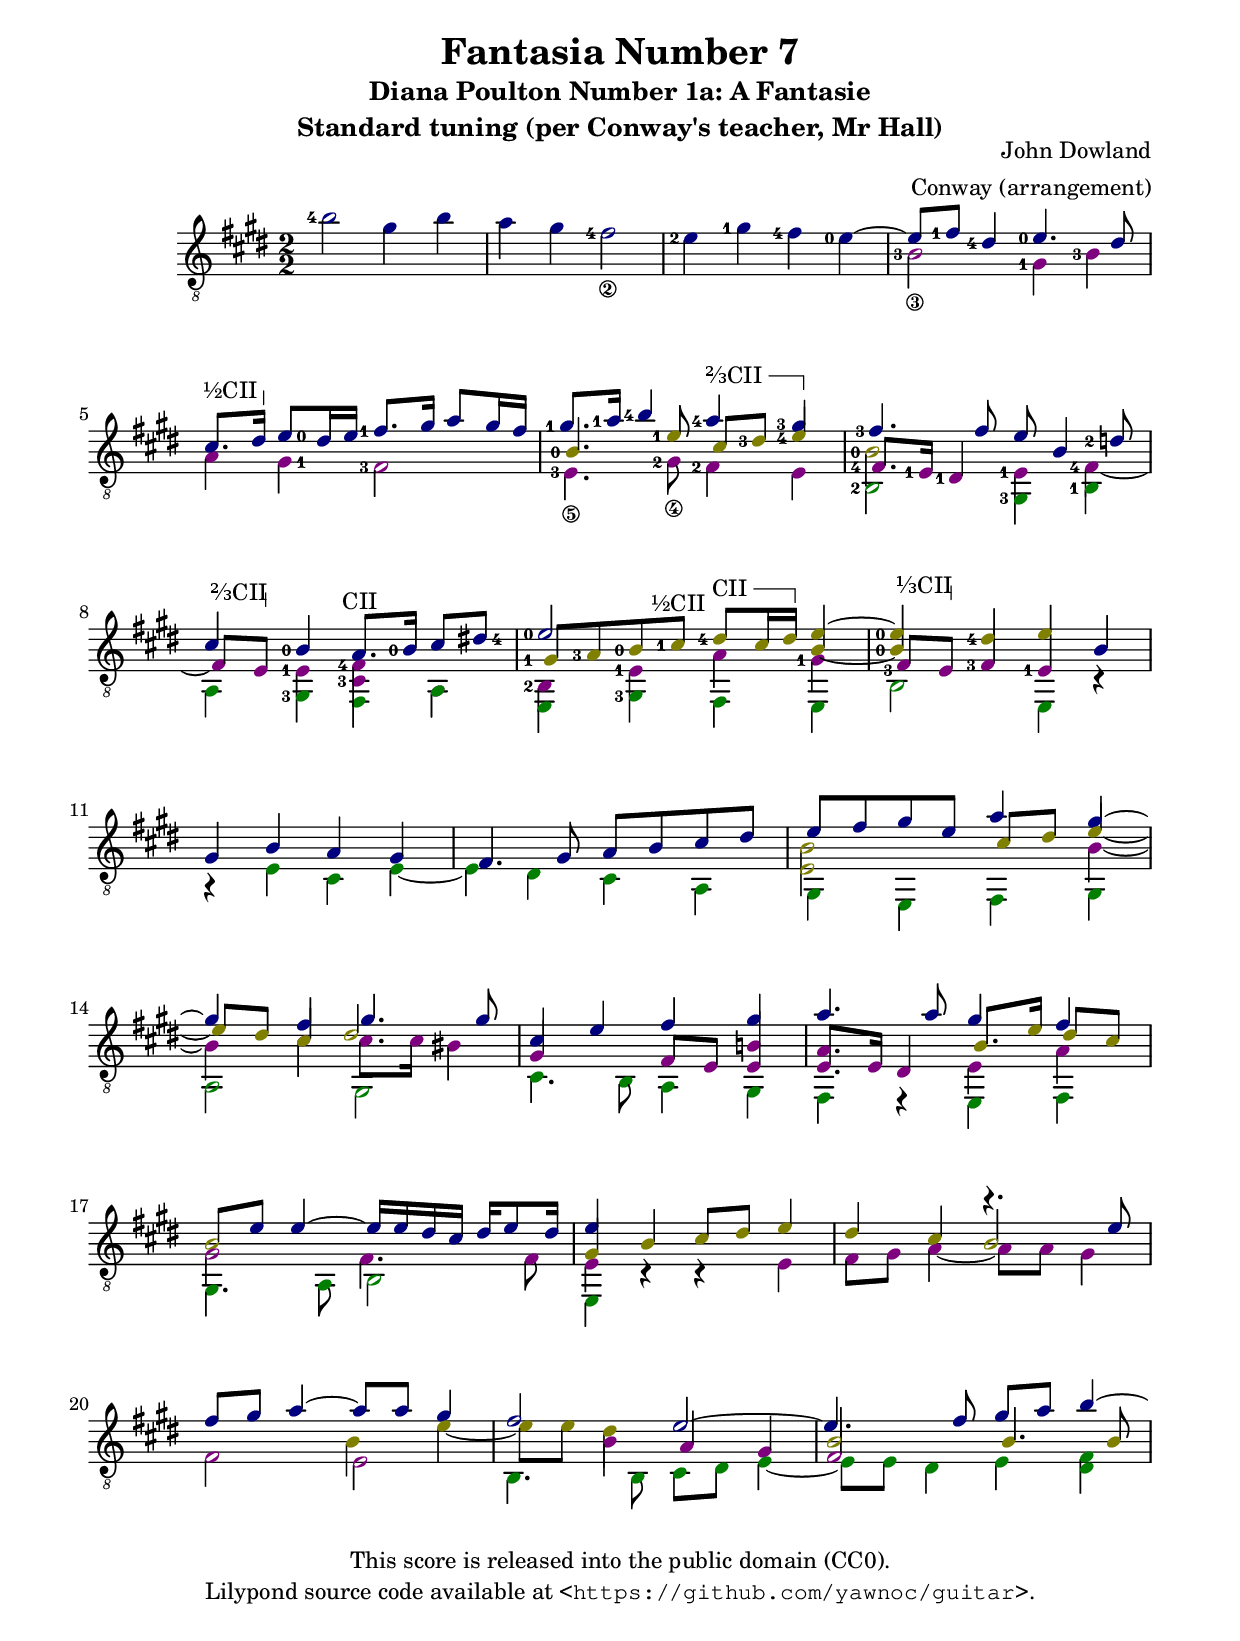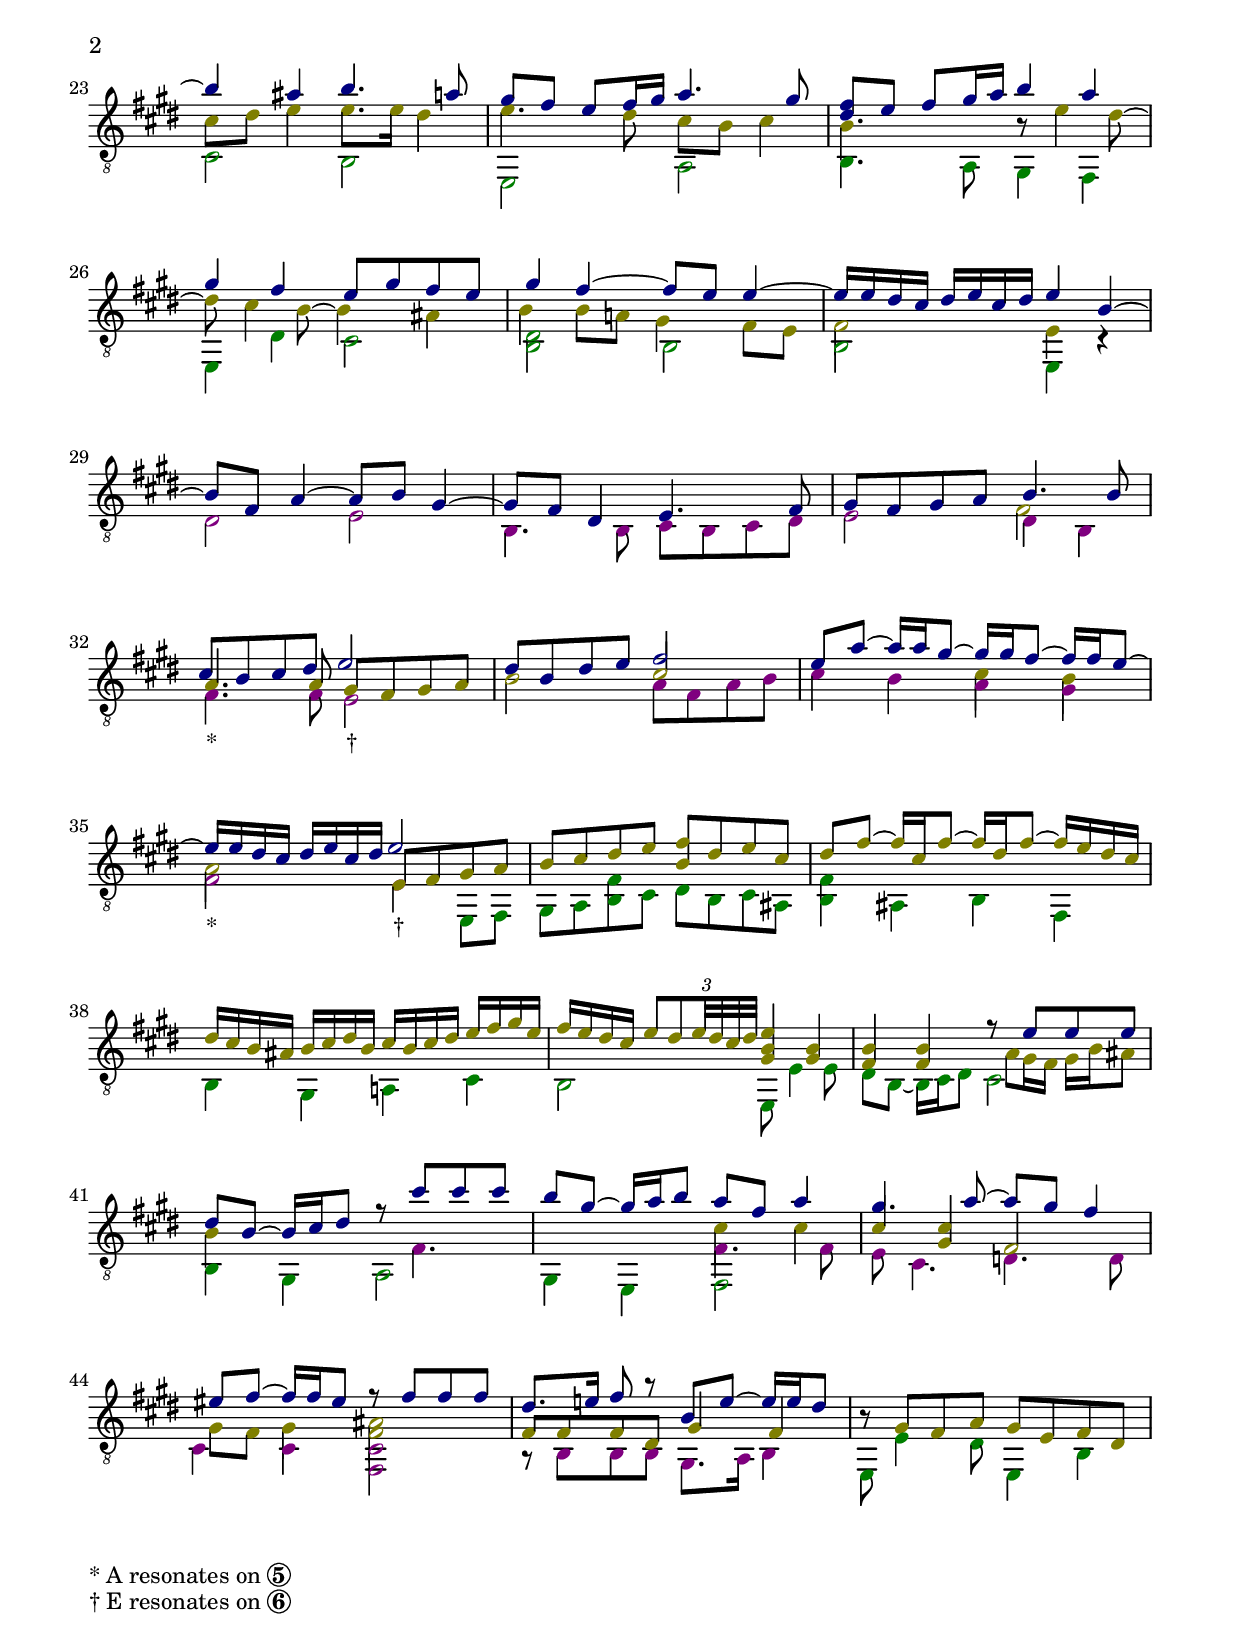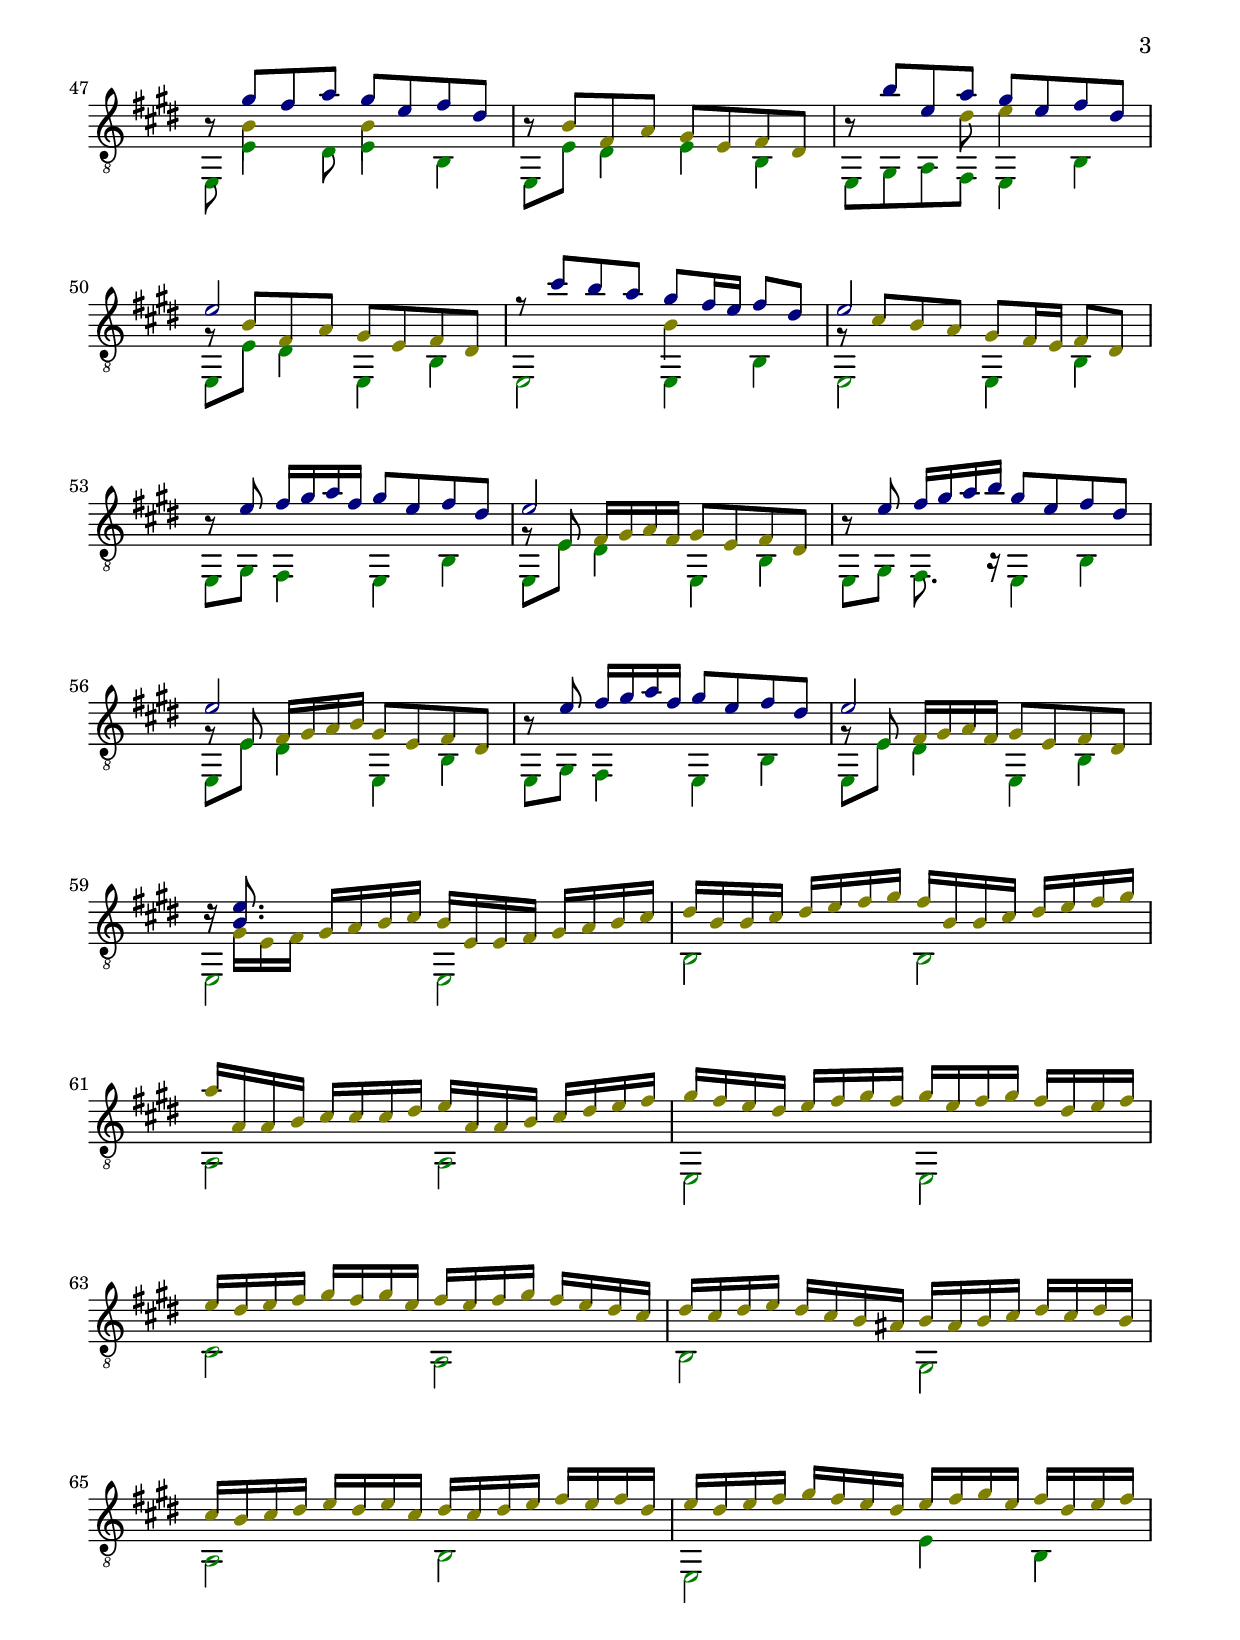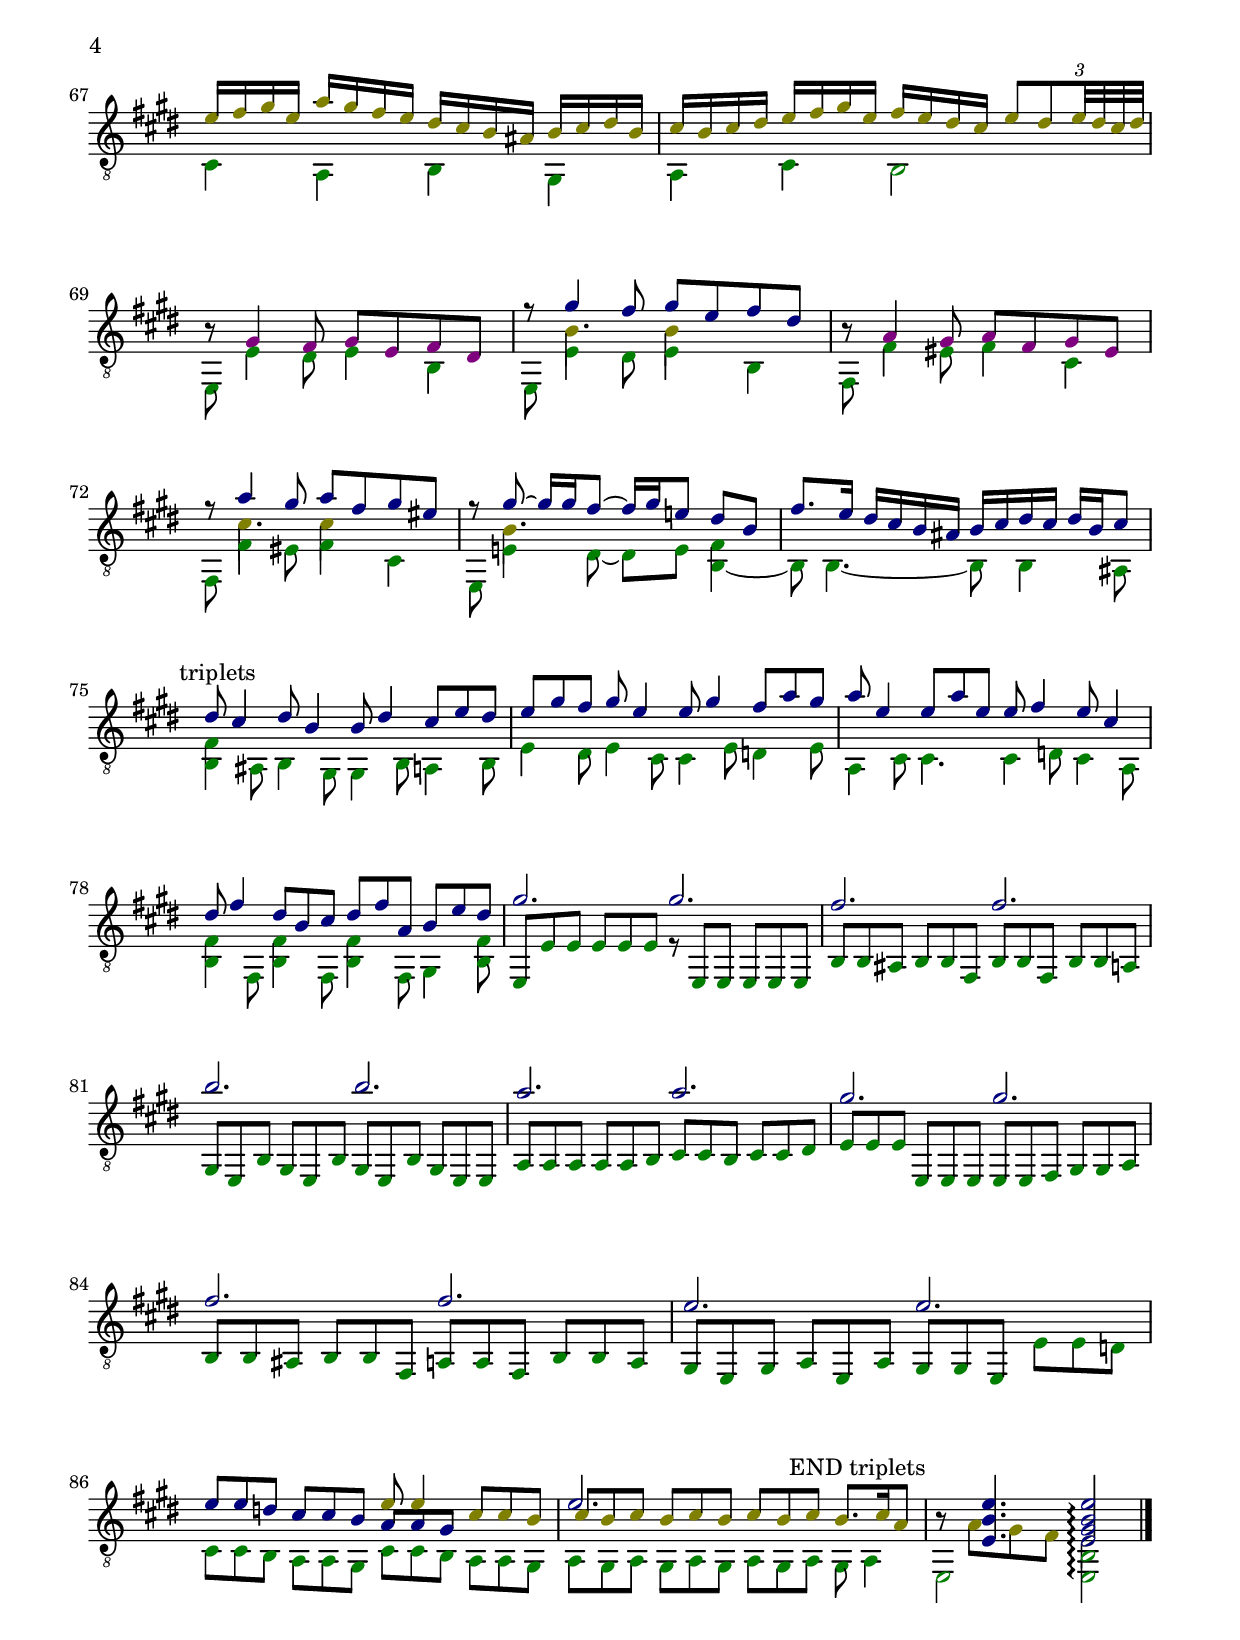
\version "2.18.2"


%%%%%%%%%%%%%%%%%%%%%%%%%%%%%%%%%%%%%%%%%%%%%%%%%%%%%%%%%%%%%%%%
% General
%%%%%%%%%%%%%%%%%%%%%%%%%%%%%%%%%%%%%%%%%%%%%%%%%%%%%%%%%%%%%%%%

\paper {
  top-margin = 1.5\cm
  left-margin = 1.5\cm
  right-margin = 1.5\cm
  bottom-margin = 1.5\cm
  ragged-last-bottom = ##f
  footnote-separator-markup = \markup { \vspace #1.5 }
}

globalSettings = {
  \accidentalStyle modern
  \compressFullBarRests
  \mergeDifferentlyHeadedOn
  \mergeDifferentlyDottedOn
  \numericTimeSignature
  \pointAndClickOff
  \override TextScript.extra-offset = #'(0 . 0.7)
  \override Score.FootnoteItem.annotation-line = ##f
}

origin-url = "https://github.com/yawnoc/guitar"

\header {
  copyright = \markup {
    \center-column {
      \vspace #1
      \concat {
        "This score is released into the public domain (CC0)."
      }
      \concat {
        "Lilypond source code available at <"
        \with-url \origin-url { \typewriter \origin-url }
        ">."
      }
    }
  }
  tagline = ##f
}

triplet = #(define-music-function
  (parser location music) (ly:music?)
  #{
    \tuplet 3/2 { $music }
  #}
)

tripletDuple = #(define-music-function
  (parser location music) (ly:music?)
  #{
    \tuplet 6/4 { $music }
  #}
)

overrideBeamedStemLengths = #(define-scheme-function
  (parser location lengths) (list?)
  #{
    \override Stem.details.beamed-lengths = $lengths
  #}
)
revertBeamedStemLengths = { \revert Stem.details.beamed-lengths }

overrideBeamVerticalPositions = #(define-scheme-function
  (parser location positions) (pair?)
  #{
    \override Beam.positions = $positions
  #}
)

%%%%%%%%%%%%%%%%%%%%%%%%%%%%%%%%%%%%%%%%%%%%%%%%%%%%%%%%%%%%%%%%
% Semantic bar lines
%%%%%%%%%%%%%%%%%%%%%%%%%%%%%%%%%%%%%%%%%%%%%%%%%%%%%%%%%%%%%%%%

barLineGoto = { \bar "||" }
barLineKeyChange = { \bar "||" }
barLineEnd = { \bar "|." }

%%%%%%%%%%%%%%%%%%%%%%%%%%%%%%%%%%%%%%%%%%%%%%%%%%%%%%%%%%%%%%%%
% Guitar notation
%%%%%%%%%%%%%%%%%%%%%%%%%%%%%%%%%%%%%%%%%%%%%%%%%%%%%%%%%%%%%%%%

stringNumbersAbove = { \set stringNumberOrientations = #'(up) }
stringNumbersBelow = { \set stringNumberOrientations = #'(down) }

fingeringAbove = { \set fingeringOrientations = #'(up) }
fingeringBelow = { \set fingeringOrientations = #'(down) }
fingeringAleft = { \set fingeringOrientations = #'(left) }
fingeringAright = { \set fingeringOrientations = #'(right) }

startGraceMusic = {
  <>(
  \override Fingering.font-size = -6
}
stopGraceMusic = {
  \revert Fingering.font-size
  <>)
}

overrideHorizontalShift = #(define-scheme-function
  (parser location distance) (number?)
  #{
    \override NoteColumn.force-hshift = $distance
  #}
)
revertHorizontalShift = { \revert NoteColumn.force-hshift }

overrideFingeringExtraOffset = #(define-scheme-function
  (parser location offsetPair) (pair?)
  #{
    \override Fingering.extra-offset = #offsetPair
  #}
)

barreSpan = #(define-music-function
  (parser location label offsetPair music)
  (string? (pair? (cons 0 0)) ly:music?)
  (let
    (
      (elements (extract-named-music music '(NoteEvent EventChord)))
    )
    (if
      (pair? elements)
      (let
        (
          (first-element (first elements))
          (last-element (last elements))
        )
        (set!
          (ly:music-property first-element 'articulations)
          (cons
            (make-music 'TextSpanEvent 'span-direction -1)
            (ly:music-property first-element 'articulations)
          )
        )
        (set!
          (ly:music-property last-element 'articulations)
          (cons
            (make-music 'TextSpanEvent 'span-direction 1)
            (ly:music-property last-element 'articulations)
          )
        )
      )
    )
  )
  #{
    \once \override TextSpanner.font-shape = #'upright
    \once \override TextSpanner.style = #'line
    \once \override TextSpanner.extra-offset = #offsetPair
    \once \override TextSpanner.bound-details = #`(
      (left
        (text . ,#{ \markup { \raise #-0.7 { #label \hspace #0.7 }} #})
        (Y . 0)
        (padding . -0.8)
        (attach-dir . -2)
      )
      (right
        (text . ,#{ \markup { \draw-line #'(0 . -1.3) } #}) ;; draw hook
        (Y . 0)
        (padding . -0.5)
        (attach-dir . 2)
      )
    )
    \once \override TextSpanner #'after-line-breaking = #(lambda (grob)
      (let*
        (
          (originalGrob (ly:grob-original grob))
          (splitGrobs (ly:spanner-broken-into originalGrob))
        )
        (if
          (and
            (>= (length splitGrobs) 2)
            (not (eq? (car (last-pair splitGrobs)) grob))
          )
          (begin
            (ly:grob-set-nested-property! grob
              '(bound-details right text)
              #{ \markup { \draw-line #'(0 . 0) } #} ;; suppress draw hook
            )
            (ly:grob-set-property! grob
              'extra-offset
              (cons
                (car offsetPair)
                (+ (cdr offsetPair) 0.7) ;; correction for suppressed hook
              )
            )
            (ly:grob-set-nested-property! grob
              '(bound-details right padding)
              #'-3 ;; increase spanner length
            )
          )
        )
      )
    )
    $music
  #}
)

barre = #(define-scheme-function
  (parser location label) (string?)
  #{
    \markup {
      \center-align {
        \hspace #0.7
        $label
      }
    }
  #}
)

nighNextBarre = {
  \override TextScript.outside-staff-priority = #349 % < 350 (TextSpanner)
}

nudgeNextBarre = #(define-scheme-function
  (parser location distance) (number?)
  #{
    \once \override TextScript.X-offset = $distance
  #}
)

position = #(define-scheme-function
  (parser location label) (string?)
  #{
    \markup {
      \center-align {
        \hspace #0.5
        $label
      }
    }
  #}
)

#(define-markup-command
  (markupString layout properties stringNumber) (markup?)
  (interpret-markup layout properties
    #{
      \markup \circle { \bold #stringNumber }
    #}
  )
)

#(define-markup-command
  (resonatesOn layout properties note stringNumber) (markup? markup?)
  (interpret-markup layout properties
    #{
      \markup { #note "resonates on" \markupString #stringNumber }
    #}
  )
)

%%%%%%%%%%%%%%%%%%%%%%%%%%%%%%%%%%%%%%%%%%%%%%%%%%%%%%%%%%%%%%%%
% Goto statements
%%%%%%%%%%%%%%%%%%%%%%%%%%%%%%%%%%%%%%%%%%%%%%%%%%%%%%%%%%%%%%%%

overrideGotoVisibility = {
  \once \override Score.RehearsalMark #'break-visibility = #'#(#t #t #f)
}

makeGotoMark = #(define-scheme-function
  (parser location label) (string?)
  #{
    \mark \markup { \small \italic $label }
  #}
)

simultaneousMarkSeparator = {
  \cadenzaOn
    s1073741824 % stupid, but works
  \cadenzaOff
}

coda = {
  \overrideGotoVisibility
  \mark \markup { \musicglyph #"scripts.coda" }
}

fine = {
  \overrideGotoVisibility
  \makeGotoMark Fine
}

dcAlCoda = {
  \overrideGotoVisibility
  \makeGotoMark "D.C. al Coda"
}

dcAlFine = {
  \overrideGotoVisibility
  \makeGotoMark "D.C. al Fine"
}

toCoda = {
  \overrideGotoVisibility
  \makeGotoMark "to Coda"
}



\header {
  title = "Fantasia Number 7"
  subtitle = \markup {
    \center-column {
      "Diana Poulton Number 1a: A Fantasie"
      "Standard tuning (per Conway's teacher, Mr Hall)"
    }
  }
  composer = "John Dowland"
  arranger = "Conway (arrangement)"
}


initialSignatures = {
  \clef "treble_8"
  \key e \major
  \time 2/2
  \set Timing.beamExceptions = #'()
  \set Timing.baseMoment = #(ly:make-moment 1/4)
  \set Timing.beatStructure = #'(1 1 1 1)
  \set Timing.beamExceptions = #'(
    (
      end
        .
      (
        ((1 . 8) . (4 4)) ;; quavers by fours
        ((1 . 12) . (3 3 3 3)) ;; anything shorter by beat
      )
    )
  )
  \set Staff.connectArpeggios = ##t
}


markTriplets = #(define-scheme-function
  (parser location alignment text) (number? markup?)
  #{
    \once \override Score.RehearsalMark.self-alignment-X = $alignment
    \mark \markup { \normalsize $text }
  #}
)

bareTuplets = {
  \omit TupletBracket
  \omit TupletNumber
}


highVoiceMusic = {
  
  \override NoteHead.color = #darkblue
  
  % Main theme high
  \barNumberCheck #1
  \relative c'' {
    \fingeringAleft
    \stringNumbersBelow
    \stemDown
    <b-4>2 gis4 b |
    a gis <fis-4 \2>2 |
    <e-2>4 <gis-1> <fis-4> <e-0>~ |
    \stemUp
    e8 <fis-1> <dis-4>4 <e-0>4. dis8 |
    \barreSpan ½CII { cis8. dis16 } \once \fingeringAright <e-0>8 dis16 e
      <fis-1>8. gis16 a8 gis16 fis |
    <gis-1>8. <a-1>16 <b-4>4 <a-4> <gis-3> |
    \once \overrideHorizontalShift #0.3 <fis-3>4. fis8 e8 b4 <d-2>8 |
    cis4 <b-0> a8. <b-0>16 cis8 \once \fingeringAright <dis-4> |
    <e-0>2 s2 |
    s2 s4
  }
  
  % Main theme low
  \barNumberCheck #10
  \relative c' {
    b4 |
    gis b a gis |
    fis4. gis8 a b cis dis |
    e fis gis e a4 gis~ |
    gis
      \shiftOn
        \once \overrideHorizontalShift #0
        fis
      \shiftOff
      \once \overrideHorizontalShift #0.45 gis4. gis8 |
    cis,4 e fis gis |
    a4. a8 gis4 fis |
    b,8 e e4~ e16 e dis cis dis16 e8 dis16 |
    e4
  }
  
  % Tee-tee taa high
  \barNumberCheck #18
  \relative c'' {
    s4 s2 |
    s2 c4.\rest e,8 |
    fis8 gis a4~ a8 a gis4 |
    fis2 e2~ |
    \once \overrideHorizontalShift #-0.25 e4. fis8 gis8 a b4~ |
    b ais b4. a8 |
    gis8 fis e8 fis16 gis a4. gis8 |
    <fis dis>8 e fis8 gis16 a b4 a |
    gis fis e8 gis fis e |
    gis4 fis~ fis8 e e4~ |
    e16 e dis cis dis e cis dis e4
  }
  
  % Tee-tee taa low
  \barNumberCheck #28
  \relative c' {
    b4~ |
    b8 fis a4~ a8 b gis4~ |
    gis8 fis dis4 e4. fis8 |
    gis fis gis a b4. b8 |
    \shiftOn
    \overrideHorizontalShift #-0.45 cis b cis dis e2 |
    \revertHorizontalShift
    dis8 b dis e \once \overrideHorizontalShift #0 fis2 |
    \shiftOff
    e8 a~ a16 a gis8~ gis16 gis fis8~ fis16 fis e8~ |
    e16 e dis cis dis e cis dis
      \shiftOn
        \once \overrideHorizontalShift #-0.3 e2 |
      \shiftOff
  }
  
  % Ascending scale
  \barNumberCheck #36
  {
    s1 * 3 |
    s2
  }
  
  % Tee-tee-tee
  \barNumberCheck #39
  \relative c' {
    s2 |
    s2 r8 e e e |
    dis b~ b16 cis dis8 r8 cis' cis cis |
    b8 gis~ gis16 a b8 a8 fis a4 |
    gis4. a8~ a gis fis4 |
    eis8 fis~ fis16 fis eis8 r8 fis fis fis |
    dis8. e16 fis8 r b,8 e~ e16 e dis8 |
  }
  
  % Majestic theme
  \barNumberCheck #46
  \relative c' {
    s1 |
    b8\rest gis' fis a gis e fis dis |
    s1 |
    b8\rest b' e, a gis e fis dis |
    e2 s2 |
    r8 cis' b a gis8 fis16 e fis8 dis |
    e2 s2 |
    b8\rest e fis16 gis a fis gis8 e fis dis |
    e2 s2 |
    b8\rest e fis16 gis a b gis8 e fis dis |
    e2 s2 |
    b8\rest e fis16 gis a fis gis8 e fis dis |
    e2 s2 |
  }
  
  % Scale runs
  \barNumberCheck #59
  \relative c' {
    d16\rest <e b>8. s4 s2 |
    s1 * 9 |
  }
  
  % Majestic interlude
  \barNumberCheck #69
  \relative c'' {
    s1 |
    r8 gis4 fis8 gis e fis dis |
    s1 |
    r8 a'4 gis8 a fis gis eis |
    r8 gis~ gis16 gis fis8~ fis16 gis e8 dis b |
    fis'8. e16 dis cis b ais
      b16 cis dis cis dis b cis8 |
  }
  
  % Triplet runs
  \barNumberCheck #75
  \markTriplets #-1 "triplets"
  \bareTuplets
  \relative c' {
    \triplet { dis8 cis4 } \triplet { dis8 b4 }
      \triplet { b8 dis4 } \triplet { cis8 e dis } |
    \triplet { e8 gis fis } \triplet { gis8 e4 }
      \triplet { e8 gis4 } \triplet { fis8 a gis } |
    \triplet { a8 e4 } \triplet { e8 a e }
      \triplet { e8 fis4 } \triplet { e8 cis4 } |
    \triplet { dis8 fis4 } \triplet { dis8 b cis }
      \triplet { dis8 fis a, } \triplet { b e dis } |
    \tripletDuple { gis2. } \tripletDuple { gis } |
    \tripletDuple { fis } \tripletDuple { fis } |
    \tripletDuple { b } \tripletDuple { b } |
    \tripletDuple { a } \tripletDuple { a } |
    \tripletDuple { gis } \tripletDuple { gis } |
    \tripletDuple { fis } \tripletDuple { fis } |
    \tripletDuple { e } \tripletDuple { e } |
    \triplet { e8 e d } \triplet { cis cis b }
      \once \overrideBeamVerticalPositions #'(0.75 . 0.75)
      \triplet { a a gis } s4 |
    \tripletDuple { e'2. } s2 |
    \markTriplets #1 "END triplets"
  }
  
  % Finishing chords
  \barNumberCheck #88
  \relative c' {
    b8\rest <e, b' e>4.
      <e gis b e>2 \arpeggio
      \barLineEnd
  }
  
}


lowVoiceMusic = {
  
  \override NoteHead.color = #darkgreen
  
  % Main theme high
  \barNumberCheck #1
  \relative c {
    \fingeringAleft
    s1 * 6 |
    <b-2>2 <gis-3>4 <b-1> |
    a <gis-3> fis^\barre CII a |
    e <gis-3> fis e |
    b'2 e,4
  }
  
  % Main theme low
  \barNumberCheck #10
  \relative c {
    r4 |
    r4 e cis e~ |
    e dis cis a |
    gis e fis gis |
    a2 gis |
    cis4. b8 a4 gis |
    fis r e fis |
    \shiftOn
    \overrideHorizontalShift #0
      gis4.
    \shiftOff
      a8 b2 |
    e,4
  }
  
  % Tee-tee taa high
  \barNumberCheck #18
  \relative c {
    s4 s4 s4 |
    s1 * 2 |
    b4. b8 cis8 dis e4~ |
    \once \overrideHorizontalShift #1 e8 e dis4 e4 <dis fis> |
    cis2 b |
    e, a |
    b4. a8 gis4 fis |
    e dis' cis2 |
    <b dis> b |
    b e,4
  }
  
  % Tee-tee taa low
  \barNumberCheck #28
  \relative c {
    r4 |
    s1 * 6 |
    s2
  }
  
  % Ascending scale
  \barNumberCheck #35
  \relative c, {
    s4 e8 fis |
    gis a <b fis'> cis dis b cis ais |
    <b fis'>4 ais b fis |
    b gis a cis |
    b2
  }
  
  % Tee-tee-tee
  \barNumberCheck #39
  \relative c, {
    e8 e'4 e8 |
    dis8 b~ b16 cis dis8 cis2 |
    b4 gis a2 |
    gis4 e fis2 |
    s1 * 3 |
  }
  
  % Majestic theme
  \barNumberCheck #46
  \relative c, {
    e8 e'4 dis8 e,4 b' |
    e,8 e'4 dis8 e4 b |
    e,8 e' dis4 e b |
    e,8 gis a fis e4 b' |
    e,8 e' dis4 e, b' |
    e,2 e4 b' |
    e,2 e4 b' |
    e,8 gis fis4 e b' |
    e,8 e' dis4 e, b' |
    e,8[ gis] fis8. b16\rest e,4 b' |
    e,8 e' dis4 e, b' |
    e,8 gis fis4 e b' |
    e,8 e' dis4 e, b' |
  }
  
  % Scale runs
  \barNumberCheck #59
  \relative c, {
    e2 e |
    b' b |
    a a |
    e e |
    cis' a |
    b gis |
    a b |
    e, e'4 b |
    cis a b gis |
    a cis b2 |
  }
  
  % Majestic interlude
  \barNumberCheck #69
  \relative c, {
    e8 e'4 dis8 e4 b |
    e,8 e'4 dis8 e4 b |
    fis8 fis'4 eis8 fis4 cis |
    fis,8 fis'4 eis8 fis4 cis |
    e,8 e'4 dis8~ dis e <b~ fis'>4 |
    b8 b4.~ b8 b4 ais8 |
  }
  
  % Triplet runs
  \barNumberCheck #75
  \bareTuplets
  \relative c {
    \triplet { <b fis'>4 ais8 } \triplet { b4 gis8 }
      \triplet { gis4 b8 } \triplet { a4 b8 } |
    \triplet { e4 dis8 } \triplet { e4 cis8 }
      \triplet { cis4 e8 } \triplet { d4 e8 } |
    \triplet { a,4 cis8 } \triplet { cis4. }
      \triplet { cis4 d8 } \triplet { cis4 a8 } |
    \triplet { <b fis'>4 fis8 } \triplet { <b fis'>4 fis8 }
      \triplet { <b fis'>4 fis8 } \triplet { gis4 <b fis'>8 } |
    \shiftOn
    \stemUp
    \triplet { e,8 e' e } \triplet { e e e }
      \triplet { r e, e } \triplet { e e e } |
    \triplet { b' b ais } \triplet { b b fis }
      \triplet { b b fis } \triplet { b b a } |
    \triplet { gis e b' } \triplet { gis e b' }
      \triplet { gis e b' } \triplet { gis e e } |
    \triplet { a a a } \triplet { a a b }
      \triplet { cis cis b } \triplet { cis cis dis } |
    \triplet { e e e } \triplet { e, e e }
      \triplet { e e fis } \triplet { gis gis a } |
    \triplet { b b ais } \triplet { b b fis }
      \triplet { a a fis } \triplet { b b a } |
    \triplet { gis e gis } \triplet { a e a }
      \triplet { gis gis e }
    \stemDown
    \shiftOff
      \triplet { e' e d } |
    \triplet { cis cis b } \triplet { a a gis }
      \triplet { cis cis b } \triplet { a a gis } |
    \triplet { a gis a } \triplet { gis a gis }
      \triplet { a gis a } \triplet { gis8 a4 } |
  }
  
  % Finishing chords
  \barNumberCheck #88
  \relative c, {
    e2 \shiftOn <e b'>2 \arpeggio |
  }
  
}


upperMiddleVoiceMusic = {
  
  \override NoteHead.color = #darkyellow
  
  % Main theme high
  \barNumberCheck #1
  \relative c' {
    \fingeringAleft
    s1 * 5 |
    \once \overrideHorizontalShift #0.4 <b-0>4. <e-1>8
      cis8 <dis-3>
      \once \overrideHorizontalShift #0 <e-4>4 |
    \stemDown
    \once \overrideHorizontalShift #0 <b-0>2 s2 |
    \stemUp
    s1 |
    \nighNextBarre
    \once \overrideFingeringExtraOffset #'(-0.7 . 0)
    <gis-1>8 <a-3> <b-0> <cis-1>^\barre ½CII
      \barreSpan CII { <dis-4>8 cis16 \shiftOff dis } <e~ b_~>4 |
    <e-0 b-0> <dis-4> e
    \shiftOn
  }
  
  % Main theme low
  \barNumberCheck #10
  \relative c' {
    s4 |
    s1 * 2 |
    \stemDown
    <b e,>2
    \stemUp
      cis8 dis
      \once \overrideHorizontalShift #0
      \once \override Tie.staff-position = #2.1
      e4_~ |
    e8 dis
      \shiftOff cis4 \shiftOn
      \once \overrideHorizontalShift #-0.75 dis2 |
    s1 |
    s2 \stemUp b8. e16 dis8 cis |
      \shiftOff
      \stemDown
        \once \omit Stem b2
      \stemUp
      \shiftOn
      s2 |
    \once \overrideHorizontalShift #0 gis4
  }
  
  % Tee-tee taa high
  \barNumberCheck #18
  \relative c' {
    b4 cis8 dis e4 |
    dis4 cis b2 |
    \stemDown
    s2 b4 e_~ |
    \once \overrideHorizontalShift #0.9 e8 e
      \once \overrideHorizontalShift #0 dis4 s2 |
    \stemUp
      \shiftOnn
      \once \overrideHorizontalShift #0
        b2
      \shiftOn
      b4. b8 |
    \stemDown
    \overrideHorizontalShift #0
    cis8 dis e4 e8. e16 dis4 |
    e4. dis8
      \once \overrideBeamVerticalPositions #'(-2.4 . -2.6) cis8 b
      cis4 |
    b4. s8 b8\rest e4 dis8~ |
    dis8 cis4 b8~
    \revertHorizontalShift
      b4 ais |
    b4 b8 a gis4 fis8 e |
    \overrideHorizontalShift #0
    fis2 e4
    \revertHorizontalShift
    \stemUp
  }
  
  % Tee-tee taa low
  \barNumberCheck #28
  \relative c {
    s4 |
    s1 * 2 |
    s2 \stemDown fis2 \stemUp |
    \shiftOff
    \footnote "*" #'(0 . -4) \markup { "*" \resonatesOn A 5 }
    a4. a8 gis fis gis a |
    \stemDown b2 \stemUp cis |
    \shiftOn
    s2
      \stemDown
      \overrideHorizontalShift #0
      cis4 b |
    \footnote "*" #'(0 . -4) \markup { }
    a2
      \stemUp
      \revertHorizontalShift
  }
  
  % Ascending scale
  \barNumberCheck #35
  \relative c {
    \shiftOff
    e8 fis gis a |
    b cis dis e <fis b,> dis e cis |
    dis fis~ fis16 cis fis8~ fis16 dis fis8~ fis16 e dis cis |
    dis cis b ais b cis dis b cis b cis dis e fis gis e |
    fis e dis cis \triplet { e8 dis e32 dis cis dis } <e b gis>4
    \shiftOn
  }
  
  % Tee-tee-tee
  \barNumberCheck #39
  \relative c' {
    <b gis>4 |
    <b fis> <b fis>
      \stemDown
      \once \overrideHorizontalShift #1.3
      a8 gis16 fis gis16 b ais8 |
    \once \overrideHorizontalShift #0 b4 s4 s2 |
    s2
      \overrideHorizontalShift #0
      \shiftOnn cis4
      \shiftOn cis |
      \stemUp
    cis <cis gis> fis,2 |
    \shiftOff
    \stemDown
    gis8 fis gis4 <ais fis>2 |
    \stemUp
    \shiftOn
    \once \overrideBeamVerticalPositions #'(0 . 0)
    fis8 fis fis dis
      \revertHorizontalShift
      gis4 fis |
  }
  
  % Majestic theme
  \barNumberCheck #46
  \relative c' {
    b8\rest gis fis a gis e fis dis |
    \overrideHorizontalShift #0
    \stemDown s8 b'4 s8 b4 s4 \stemUp |
    \revertHorizontalShift
    b8\rest b8 fis a gis e fis dis |
    \overrideHorizontalShift #0
    \stemDown s4. dis'8 e4 s4 \stemUp |
    \revertHorizontalShift
    g,8\rest b8 fis a gis e fis dis |
    s2
      \stemDown
        \once \overrideHorizontalShift #0 b'4
      \stemUp
      s4 |
    g8\rest cis b a gis8 fis16 e fis8 dis |
    s1 |
    g8\rest e fis16 gis a fis gis8 e fis dis |
    s1 |
    g8\rest e fis16 gis a b gis8 e fis dis |
    s1 |
    g8\rest e fis16 gis a fis gis8 e fis dis |
  }
  
  % Scale runs
  \barNumberCheck #59
  \relative c' {
    s16 \stemDown gis e fis \stemUp gis a b cis
      b e, e fis gis a b cis |
    dis b b cis dis e fis gis
      fis b, b cis dis e fis gis |
    a a, a b cis cis cis dis
      e a, a b cis dis e fis |
    gis fis e dis e fis gis fis
      gis e fis gis fis dis e fis |
    e dis e fis gis fis gis e
      fis e fis gis fis e dis cis |
    dis cis dis e dis cis b ais
      b ais b cis dis cis dis b |
    cis b cis dis e dis e cis
      dis cis dis e fis e fis dis |
    e dis e fis gis fis e dis
      e fis gis e
      fis dis e fis |
    e fis gis e
      a gis fis e
      dis cis b ais
      b cis dis b |
    cis b cis dis
      e fis gis e
      fis e dis cis
      \triplet { e8 dis e32 dis cis dis } |
  }
  
  % Majestic interlude
  \barNumberCheck #69
  \relative c' {
    \overrideHorizontalShift #0
    \stemDown
    s1 |
    s8 b4. b4 s4 |
    s1 |
    s8 cis4. cis4 s4 |
    s8 b4. s2 |
    s1 |
    \stemUp
    \revertHorizontalShift
  }
  
  % Triplet runs
  \barNumberCheck #75
  \bareTuplets
  \relative c' {
    s1 * 11 |
    s2
      \overrideHorizontalShift #0
      \triplet { e8 e4 }
      \revertHorizontalShift
      \triplet { cis8 cis b } |
    \triplet { cis b cis } \triplet { b cis b }
      \triplet { cis b cis } \triplet { b8. cis16 a8 } |
  }
  
  % Finishing chords
  \barNumberCheck #88
  \relative c' {
    \stemDown
    s8 a gis fis \shiftOff e2 |
  }
  
}


lowerMiddleVoiceMusic = {
  
  \override NoteHead.color = #darkmagenta
  
  % Main theme high
  \barNumberCheck #1
  \relative c' {
    \fingeringAleft
    \stringNumbersBelow
    s1 * 3 |
    \shiftOff
    <b-3 \3>2 <gis-1>4 <b-3> |
    a \once \fingeringAright <gis-1> <fis-3>2 |
    \once \overrideHorizontalShift #0.3 <e-3 \5>4. <gis-2 \4>8
      \barreSpan ⅔CII { <fis-2>4 e } |
    \shiftOn
    \stemUp
    \overrideBeamedStemLengths #'(3)
    \once \overrideFingeringExtraOffset #'(-0.5 . 0)
    <fis-4>8. <e-1>16 <dis-1>4 \stemDown
    \revertBeamedStemLengths
      \overrideHorizontalShift #0 <e-1>4 <fis-4>~ |
      \revertHorizontalShift
    \stemUp
    \barreSpan ⅔CII { fis8 e } \stemDown
      \overrideHorizontalShift #0 <e-1>4 <cis-3 fis-4>4 a |
    <b-2> <e-1> a <gis-1> |
      \revertHorizontalShift
    \stemUp
    \once \overrideFingeringExtraOffset #'(0 . -0.5)
    \barreSpan ⅓CII { <fis-3>8 e }
      \overrideHorizontalShift #0 <fis-3>4 <e-1>
      \revertHorizontalShift
    \stemDown
  }
  
  % Main theme low
  \barNumberCheck #10
  \relative c {
    s4 |
    s1 * 2 |
    s2 s4 \overrideHorizontalShift #0 b'4~ |
    b \revertHorizontalShift
      \shiftOff cis \shiftOn
      \once \overrideHorizontalShift #0.3
        cis8. cis16
      bis4 |
    \stemUp
    \once \overrideHorizontalShift #0 gis4 s4
      \once \overrideHorizontalShift #0 fis8 e
      \once \overrideHorizontalShift #0 <e b'>4 |
    \once \overrideHorizontalShift #0 <e a>8. e16 dis4
      \stemDown
      \overrideHorizontalShift #0 e4 a |
      \revertHorizontalShift
    \shiftOnn
      \once \overrideHorizontalShift #0 gis2
    \shiftOn
      fis4. fis8 |
    \once \overrideHorizontalShift #0 e4
  }
  
  % Tee-tee taa high
  \barNumberCheck #18
  \relative c {
    \shiftOff
    r4 r e |
    fis8 gis a4~ a8 a gis4 |
    fis2 e |
    \shiftOnn
    s4 \once \overrideHorizontalShift #0 b'
    \shiftOn
    \stemUp
      a gis |
    \once \overrideHorizontalShift #0 fis2 s2 |
    \stemDown
    s1 * 5 |
    s2 s4
  }
  
  % Tee-tee taa low
  \barNumberCheck #28
  \relative c {
    s4 |
    \shiftOff
    dis2 e |
    b4. b8 cis b cis dis |
    e2 dis4 b |
    fis'4. fis8
      \footnote "†" #'(0 . -2.5) \markup { "†" \resonatesOn E 6 }
      e2 |
    s2 a8 fis a b |
    cis4 b a gis |
    fis2
      \footnote "†" #'(0 . -2.5) \markup { }
      e4
    \shiftOn
  }
  
  % Ascending scale
  \barNumberCheck #35
  {
    s4 |
    s1 * 3 |
    s2
  }
  
  % Tee-tee-tee
  \barNumberCheck #39
  \relative c {
    s2 |
    s1 |
    s2 s8 fis4. |
    s2 \once \overrideHorizontalShift #0 fis4. fis8 |
    e8 cis4. d4. d8 |
    \once \overrideHorizontalShift #-1.3 cis4
    \overrideHorizontalShift #0
    cis <cis fis,>2 |
    \revertHorizontalShift
    r8 b b b gis8. a16 b4 |
  }
  
  % Majestic theme
  \barNumberCheck #46
  {
    s1 * 13 |
  }
  
  % Scale runs
  \barNumberCheck #59
  {
    s1 * 10 |
  }
  
  % Majestic interlude
  \barNumberCheck #69
  \relative c' {
    \stemUp
    b8\rest gis4 fis8 gis e fis dis |
    s1 |
    b'8\rest a4 gis8 a fis gis eis |
    s1 * 3 |
    \stemDown
  }
  
}


allMusic = {
  \new Staff \with {
    midiInstrument = #"acoustic guitar (nylon)"
    \consists "Span_arpeggio_engraver"
  }
  \globalSettings
  \initialSignatures
  <<
    << \highVoiceMusic >>
      \\
    << \lowVoiceMusic >>
      \\
    << \upperMiddleVoiceMusic >>
      \\
    << \lowerMiddleVoiceMusic >>
  >>
}


\score {
  \allMusic
}

\score {
  \allMusic
  \midi { }
}
